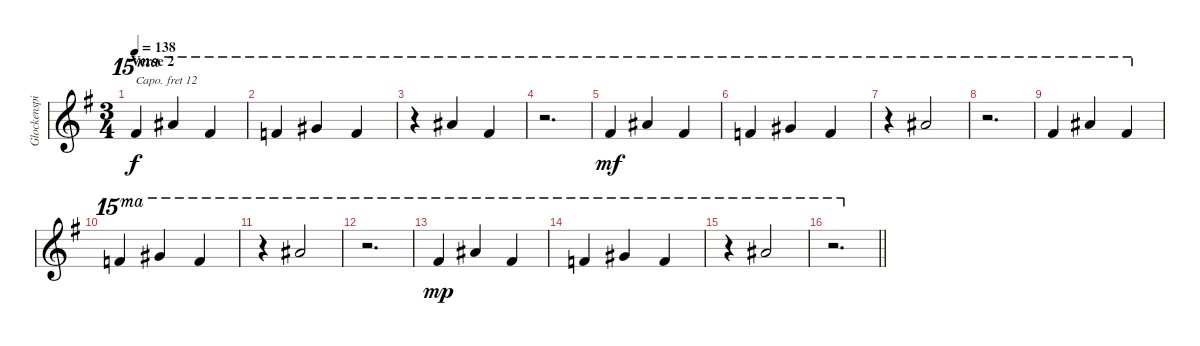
\track ("Glockenspiel" "Glockenspi") {instrument glockenspiel}
\staff {score}
\capo 12
\tuning (E5 A4 D4 G3) {hide}
\ts (3 4)
\section ("" "Verse 2")
\tempo 138
\clef g2
\ks eminor
9.2.4{ot 15ma dy f} 6.1.4{ot 15ma} 9.2.4{ot 15ma} |
8.2.4{ot 15ma} 4.1.4{ot 15ma} 8.2.4{ot 15ma} |
r.4{ot 15ma} 6.1.4{ot 15ma} 9.2.4{ot 15ma} |
r.2{d ot 15ma} |
9.2.4{ot 15ma dy mf} 6.1.4{ot 15ma} 9.2.4{ot 15ma} |
8.2.4{ot 15ma} 4.1.4{ot 15ma} 8.2.4{ot 15ma} |
r.4{ot 15ma} 6.1.2{ot 15ma} |
r.2{d ot 15ma} |
9.2.4{ot 15ma} 6.1.4{ot 15ma} 9.2.4{ot 15ma} |
8.2.4{ot 15ma} 4.1.4{ot 15ma} 8.2.4{ot 15ma} |
r.4{ot 15ma} 6.1.2{ot 15ma} |
r.2{d ot 15ma} |
9.2.4{ot 15ma dy mp} 6.1.4{ot 15ma} 9.2.4{ot 15ma} |
8.2.4{ot 15ma} 4.1.4{ot 15ma} 8.2.4{ot 15ma} |
r.4{ot 15ma} 6.1.2{ot 15ma} |
\barLineRight lightlight
r.2{d ot 15ma}
